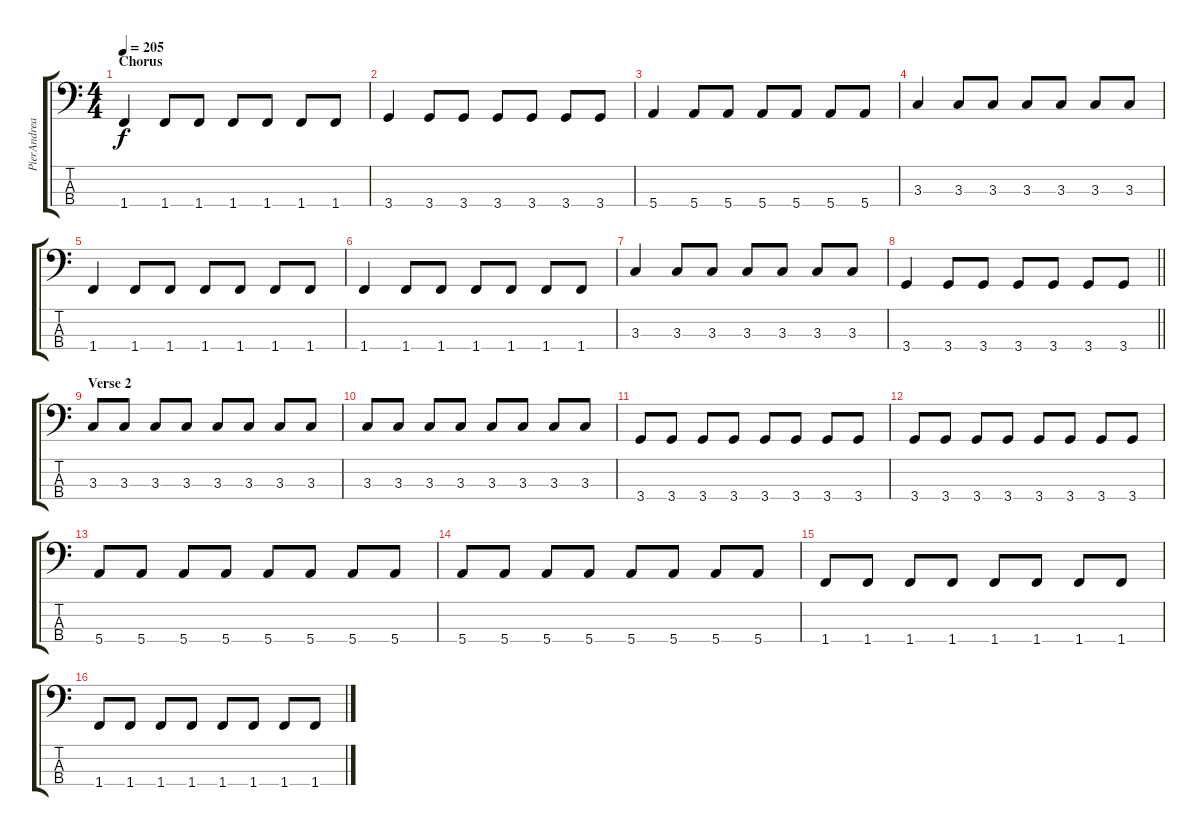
\track ("PierAndrea Palumbo" "PierAndrea") {instrument electricbassfinger}
\staff {score tabs}
\tuning (G2 D2 A1 E1) {hide}
\ts (4 4)
\section ("" "Chorus")
\tempo 205
\clef f4
\ks c
1.4.4{dy f} 1.4.8 1.4.8 1.4.8 1.4.8 1.4.8 1.4.8 |
3.4.4 3.4.8 3.4.8 3.4.8 3.4.8 3.4.8 3.4.8 |
5.4.4 5.4.8 5.4.8 5.4.8 5.4.8 5.4.8 5.4.8 |
3.3.4 3.3.8 3.3.8 3.3.8 3.3.8 3.3.8 3.3.8 |
1.4.4 1.4.8 1.4.8 1.4.8 1.4.8 1.4.8 1.4.8 |
1.4.4 1.4.8 1.4.8 1.4.8 1.4.8 1.4.8 1.4.8 |
3.3.4 3.3.8 3.3.8 3.3.8 3.3.8 3.3.8 3.3.8 |
\barLineRight lightlight
3.4.4 3.4.8 3.4.8 3.4.8 3.4.8 3.4.8 3.4.8 |
\section ("" "Verse 2")
3.3.8 3.3.8 3.3.8 3.3.8 3.3.8 3.3.8 3.3.8 3.3.8 |
3.3.8 3.3.8 3.3.8 3.3.8 3.3.8 3.3.8 3.3.8 3.3.8 |
3.4.8 3.4.8 3.4.8 3.4.8 3.4.8 3.4.8 3.4.8 3.4.8 |
3.4.8 3.4.8 3.4.8 3.4.8 3.4.8 3.4.8 3.4.8 3.4.8 |
5.4.8 5.4.8 5.4.8 5.4.8 5.4.8 5.4.8 5.4.8 5.4.8 |
5.4.8 5.4.8 5.4.8 5.4.8 5.4.8 5.4.8 5.4.8 5.4.8 |
1.4.8 1.4.8 1.4.8 1.4.8 1.4.8 1.4.8 1.4.8 1.4.8 |
1.4.8 1.4.8 1.4.8 1.4.8 1.4.8 1.4.8 1.4.8 1.4.8
